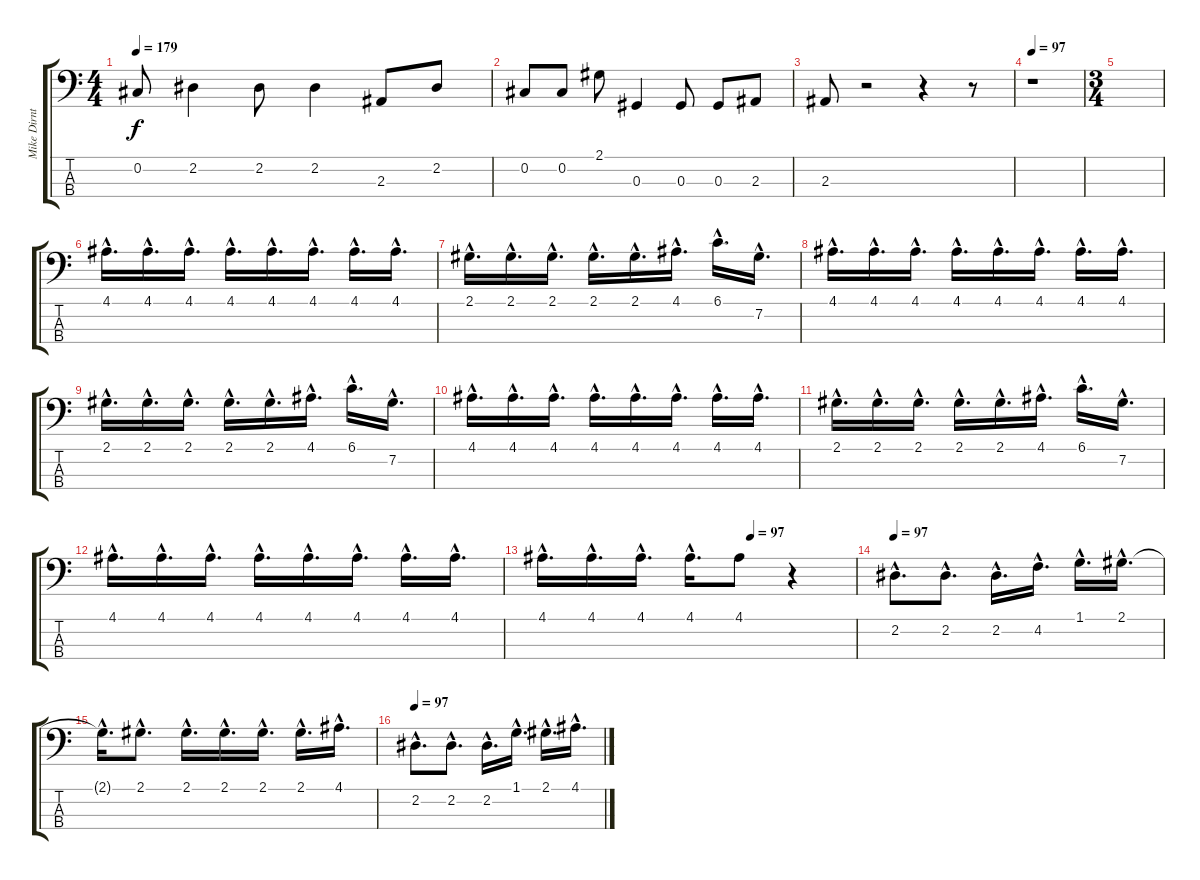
\track ("Mike Dirnt" "Mike Dirnt") {instrument electricbassfinger}
\staff {score tabs}
\tuning (Gb2 Db2 Ab1 Eb1) {hide}
\ts (4 4)
\tempo 179
\clef f4
\ks c
0.2.8{dy f} 2.2.4 2.2.8 2.2.4 2.3.8 2.2.8 |
0.2.8 0.2.8 2.1.8 0.3.4 0.3.8 0.3.8 2.3.8 |
2.3.8 r.2 r.4 r.8 |
\tempo 97
r.1 |
\ts (3 4)
|
4.1{hac}.16{d} 4.1{hac}.16{d} 4.1{hac}.16{d} 4.1{hac}.16{d} 4.1{hac}.16{d} 4.1{hac}.16{d} 4.1{hac}.16{d} 4.1{hac}.16{d} |
2.1{hac}.16{d} 2.1{hac}.16{d} 2.1{hac}.16{d} 2.1{hac}.16{d} 2.1{hac}.16{d} 4.1{hac}.16{d} 6.1{hac}.16{d} 7.2{hac}.16{d} |
4.1{hac}.16{d} 4.1{hac}.16{d} 4.1{hac}.16{d} 4.1{hac}.16{d} 4.1{hac}.16{d} 4.1{hac}.16{d} 4.1{hac}.16{d} 4.1{hac}.16{d} |
2.1{hac}.16{d} 2.1{hac}.16{d} 2.1{hac}.16{d} 2.1{hac}.16{d} 2.1{hac}.16{d} 4.1{hac}.16{d} 6.1{hac}.16{d} 7.2{hac}.16{d} |
4.1{hac}.16{d} 4.1{hac}.16{d} 4.1{hac}.16{d} 4.1{hac}.16{d} 4.1{hac}.16{d} 4.1{hac}.16{d} 4.1{hac}.16{d} 4.1{hac}.16{d} |
2.1{hac}.16{d} 2.1{hac}.16{d} 2.1{hac}.16{d} 2.1{hac}.16{d} 2.1{hac}.16{d} 4.1{hac}.16{d} 6.1{hac}.16{d} 7.2{hac}.16{d} |
4.1{hac}.16{d} 4.1{hac}.16{d} 4.1{hac}.16{d} 4.1{hac}.16{d} 4.1{hac}.16{d} 4.1{hac}.16{d} 4.1{hac}.16{d} 4.1{hac}.16{d} |
\tempo (97 0.6666666666666666)
4.1{hac}.16{d} 4.1{hac}.16{d} 4.1{hac}.16{d} 4.1{hac}.16{d} 4.1.8 r.4 |
\tempo 97
2.2{hac}.8{d} 2.2{hac}.8{d} 2.2{hac}.16{d} 4.2{hac}.16{d} 1.1{hac}.16{d} 2.1{hac}.16{d} |
2.1{hac t}.16{d} 2.1{hac}.8{d} 2.1{hac}.16{d} 2.1{hac}.16{d} 2.1{hac}.16{d} 2.1{hac}.16{d} 4.1{hac}.16{d} |
\tempo 97
2.2{hac}.8{d} 2.2{hac}.8{d} 2.2{hac}.16{d} 1.1{hac}.16{d} 2.1{hac}.16{d} 4.1{hac}.16{d}
